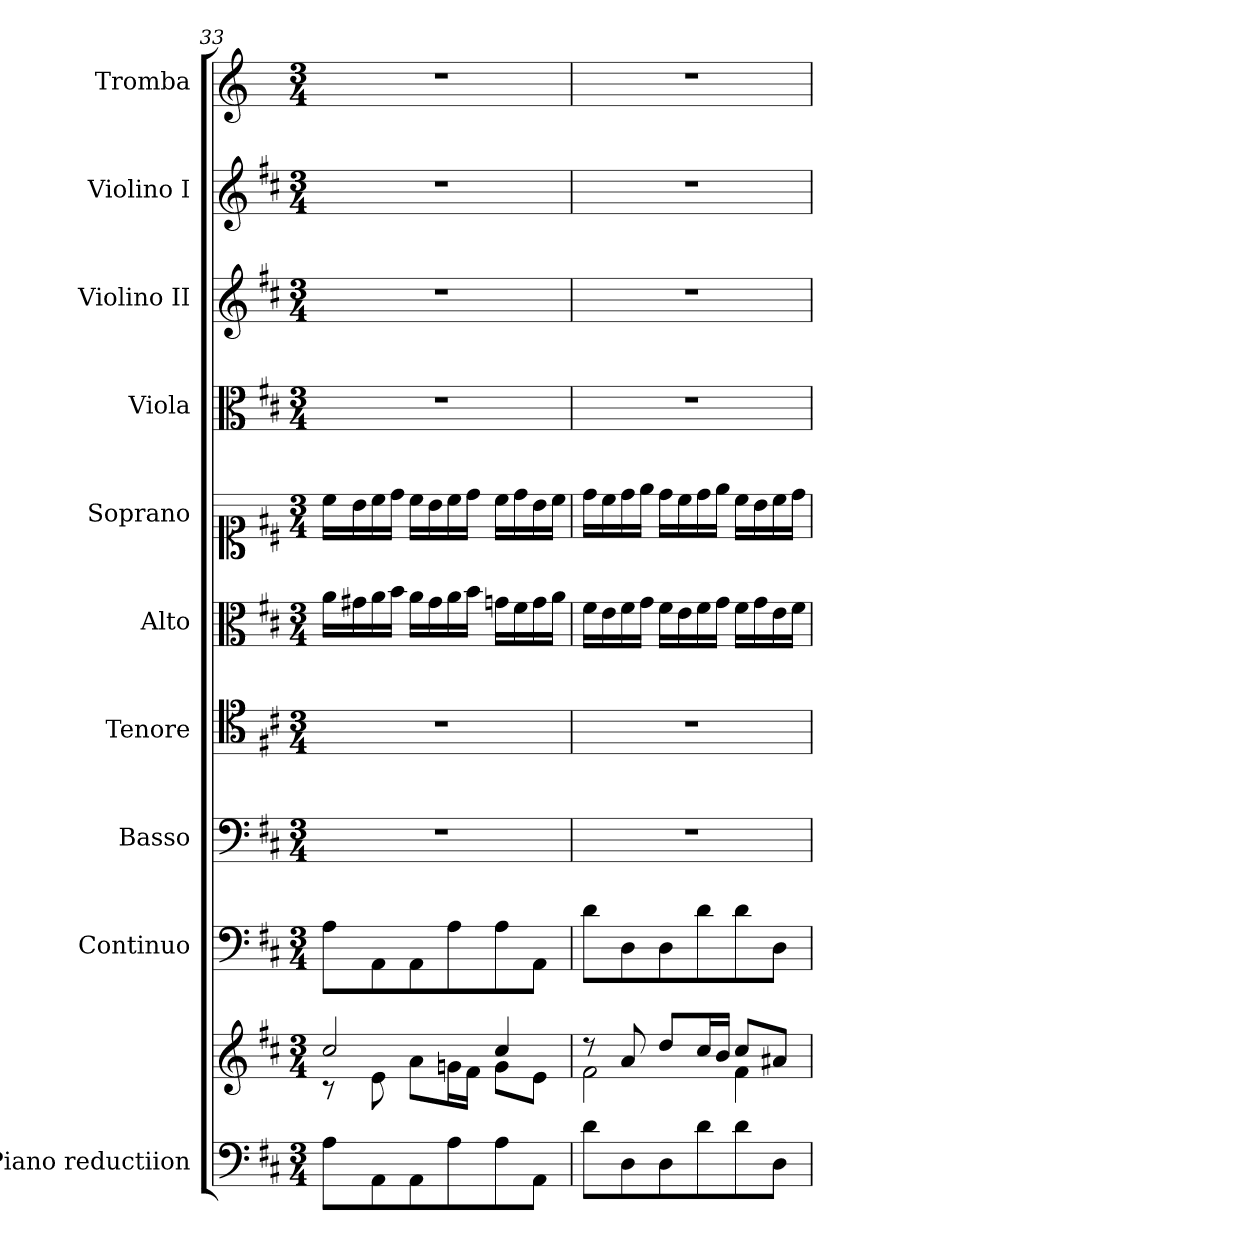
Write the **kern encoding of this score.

**kern	**kern	**kern	**kern	**kern	**kern	**kern	**kern	**kern	**kern	**kern
*part10	*part10	*part9	*part8	*part7	*part6	*part5	*part4	*part3	*part2	*part1
*staff11	*staff10	*staff9	*staff8	*staff7	*staff6	*staff5	*staff4	*staff3	*staff2	*staff1
*I"Piano reductiion	*	*I"Continuo	*I"Basso	*I"Tenore	*I"Alto	*I"Soprano	*I"Viola	*I"Violino II	*I"Violino I	*I"Tromba
*I'Pno	*	*	*	*	*	*	*I'Vla	*I'Vln	*I'Vln	*
*clefF4	*clefG2	*clefF4	*clefF4	*clefC4	*clefC3	*clefC1	*clefC3	*clefG2	*clefG2	*clefG2
*	*	*	*	*	*	*	*	*	*	*ITrd-1c-2
*k[f#c#]	*k[f#c#]	*k[f#c#]	*k[f#c#]	*k[f#c#]	*k[f#c#]	*k[f#c#]	*k[f#c#]	*k[f#c#]	*k[f#c#]	*k[f#c#]
*M3/4	*M3/4	*M3/4	*M3/4	*M3/4	*M3/4	*M3/4	*M3/4	*M3/4	*M3/4	*M3/4
=33	=33	=33	=33	=33	=33	=33	=33	=33	=33	=33
*	*^	*	*	*	*	*	*	*	*	*
8A\L	2cc#/	8r	8A\L	2.r	2.r	16a\LL	16cc#\LL	2.r	2.r	2.r	2.r
.	.	.	.	.	.	16g#X\	16b\	.	.	.	.
8AA\	.	8e\	8AA\	.	.	16a\	16cc#\	.	.	.	.
.	.	.	.	.	.	16b\JJ	16dd\JJ	.	.	.	.
8AA\	.	8a\L	8AA\	.	.	16a\LL	16cc#\LL	.	.	.	.
.	.	.	.	.	.	16g#\	16b\	.	.	.	.
8A\	.	16gn\L	8A\	.	.	16a\	16cc#\	.	.	.	.
.	.	16f#\JJ	.	.	.	16b\JJ	16dd\JJ	.	.	.	.
8A\	4cc#/	8g\L	8A\	.	.	16gn\LL	16cc#\LL	.	.	.	.
.	.	.	.	.	.	16f#\	16dd\	.	.	.	.
8AA\J	.	8e\J	8AA\J	.	.	16g\	16b\	.	.	.	.
.	.	.	.	.	.	16a\JJ	16cc#\JJ	.	.	.	.
!!LO:PB:g=z
=34	=34	=34	=34	=34	=34	=34	=34	=34	=34	=34	=34
8d\L	8r	2f#\	8d\L	2.r	2.r	16f#\LL	16dd\LL	2.r	2.r	2.r	2.r
.	.	.	.	.	.	16e\	16cc#\	.	.	.	.
8D\	8a/	.	8D\	.	.	16f#\	16dd\	.	.	.	.
.	.	.	.	.	.	16g\JJ	16ee\JJ	.	.	.	.
8D\	8dd/L	.	8D\	.	.	16f#\LL	16dd\LL	.	.	.	.
.	.	.	.	.	.	16e\	16cc#\	.	.	.	.
8d\	16cc#/L	.	8d\	.	.	16f#\	16dd\	.	.	.	.
.	16b/JJ	.	.	.	.	16g\JJ	16ee\JJ	.	.	.	.
8d\	8cc#/L	4f#\	8d\	.	.	16f#\LL	16cc#\LL	.	.	.	.
.	.	.	.	.	.	16g\	16b\	.	.	.	.
8D\J	8a#X/J	.	8D\J	.	.	16e\	16cc#\	.	.	.	.
.	.	.	.	.	.	16f#\JJ	16dd\JJ	.	.	.	.
*	*v	*v	*	*	*	*	*	*	*	*	*
=	=	=	=	=	=	=	=	=	=	=
*-	*-	*-	*-	*-	*-	*-	*-	*-	*-	*-
